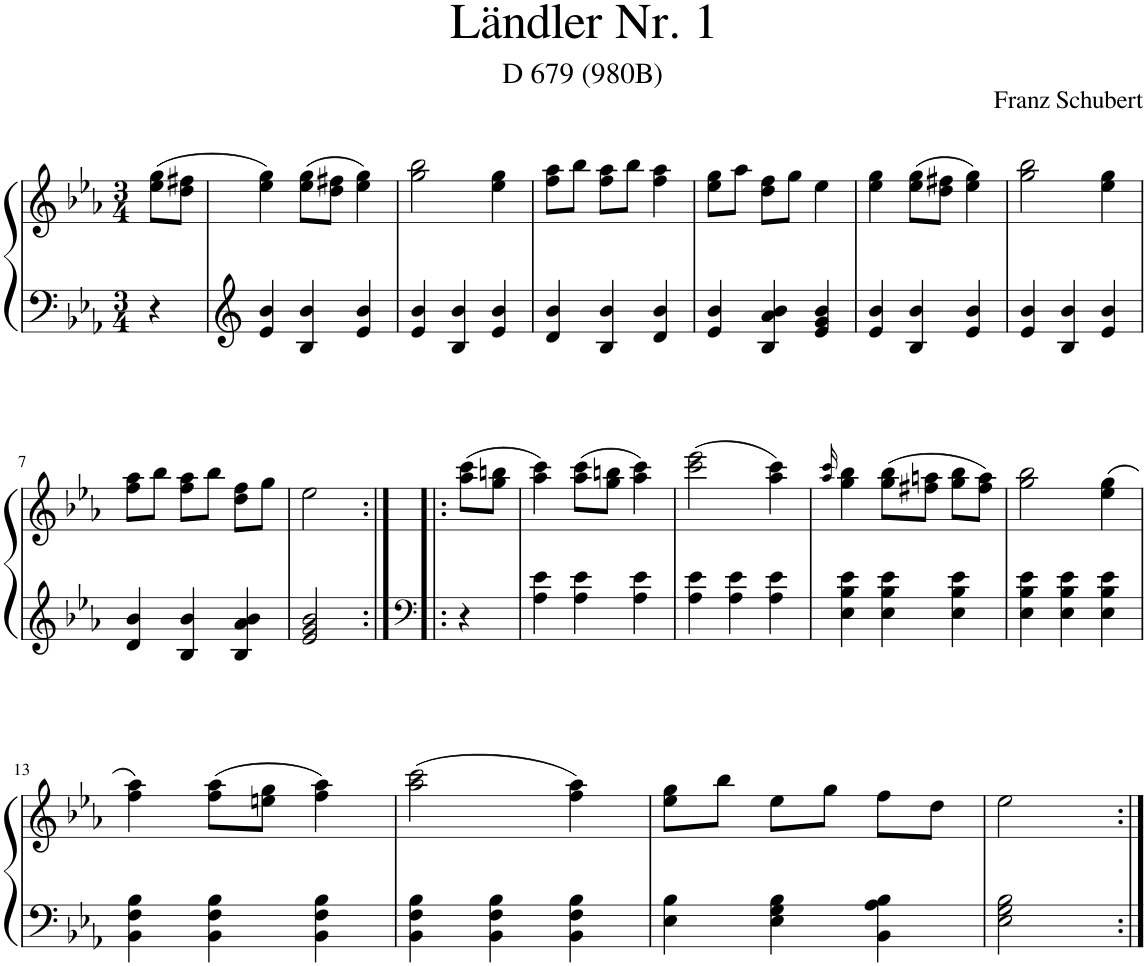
**kern	**kern
*part1	*part1
*staff2	*staff1
*I"Piano	*
*I'Pno.	*
*clefF4	*clefG2
*k[b-e-a-]	*k[b-e-a-]
*M3/4	*M3/4
=	=
4r	(8ee-\ 8gg\L
.	8dd\ 8ff#X\J
=1	=1
4e-/ 4b-/	4ee-\ 4gg\)
4B-/ 4b-/	(8ee-\ 8gg\L
.	8dd\ 8ff#X\J
4e-/ 4b-/	4ee-\ 4gg\)
=2	=2
4e-/ 4b-/	2gg\ 2bb-\
4B-/ 4b-/	.
4e-/ 4b-/	4ee-\ 4gg\
=3	=3
4d/ 4b-/	8ff\ 8aa-\L
.	8bb-\J
4B-/ 4b-/	8ff\ 8aa-\L
.	8bb-\J
4d/ 4b-/	4ff\ 4aa-\
=4	=4
4e-/ 4b-/	8ee-\ 8gg\L
.	8aa-\J
4B-/ 4a-/ 4b-/	8dd\ 8ff\L
.	8gg\J
4e-/ 4g/ 4b-/	4ee-\
=5	=5
4e-/ 4b-/	4ee-\ 4gg\
4B-/ 4b-/	(8ee-\ 8gg\L
.	8dd\ 8ff#X\J
4e-/ 4b-/	4ee-\ 4gg\)
=6	=6
4e-/ 4b-/	2gg\ 2bb-\
4B-/ 4b-/	.
4e-/ 4b-/	4ee-\ 4gg\
!!LO:LB:g=z
=7	=7
4d/ 4b-/	8ff\ 8aa-\L
.	8bb-\J
4B-/ 4b-/	8ff\ 8aa-\L
.	8bb-\J
4B-/ 4a-/ 4b-/	8dd\ 8ff\L
.	8gg\J
=8	=8
2e-/ 2g/ 2b-/	2ee-\
=8X1:|!|:	=8X1:|!|:
*clefF4	*
4r	(8aa-\ 8ccc\L
.	8gg\ 8bbn\J
=9	=9
4A-\ 4e-\	4aa-\ 4ccc\)
4A-\ 4e-\	(8aa-\ 8ccc\L
.	8gg\ 8bbn\J
4A-\ 4e-\	4aa-\ 4ccc\)
=10	=10
4A-\ 4e-\	(2ccc\ 2eee-\
4A-\ 4e-\	.
4A-\ 4e-\	4aa-\ 4ccc\)
=11	=11
.	16qaa-/ 16qccc/
4E-\ 4B-\ 4e-\	4gg\ 4bb-\
4E-\ 4B-\ 4e-\	(8gg\ 8bb-\L
.	8ff#X\ 8aan\J
4E-\ 4B-\ 4e-\	8gg\ 8bb-\L
.	8ff#\ 8aa\J)
=12	=12
4E-\ 4B-\ 4e-\	2gg\ 2bb-\
4E-\ 4B-\ 4e-\	.
4E-\ 4B-\ 4e-\	(4ee-\ 4gg\
!!LO:LB:g=z
=13	=13
4BB-\ 4F\ 4B-\	4ff\ 4aa-\)
4BB-\ 4F\ 4B-\	(8ff\ 8aa-\L
.	8een\ 8gg\J
4BB-\ 4F\ 4B-\	4ff\ 4aa-\)
=14	=14
4BB-\ 4F\ 4B-\	(2aa-\ 2ccc\
4BB-\ 4F\ 4B-\	.
4BB-\ 4F\ 4B-\	4ff\ 4aa-\)
=15	=15
4E-\ 4B-\	8ee-\ 8gg\L
.	8bb-\J
4E-\ 4G\ 4B-\	8ee-\L
.	8gg\J
4BB-\ 4A-\ 4B-\	8ff\L
.	8dd\J
=16	=16
2E-\ 2G\ 2B-\	2ee-\
=:|!	=:|!
*-	*-
